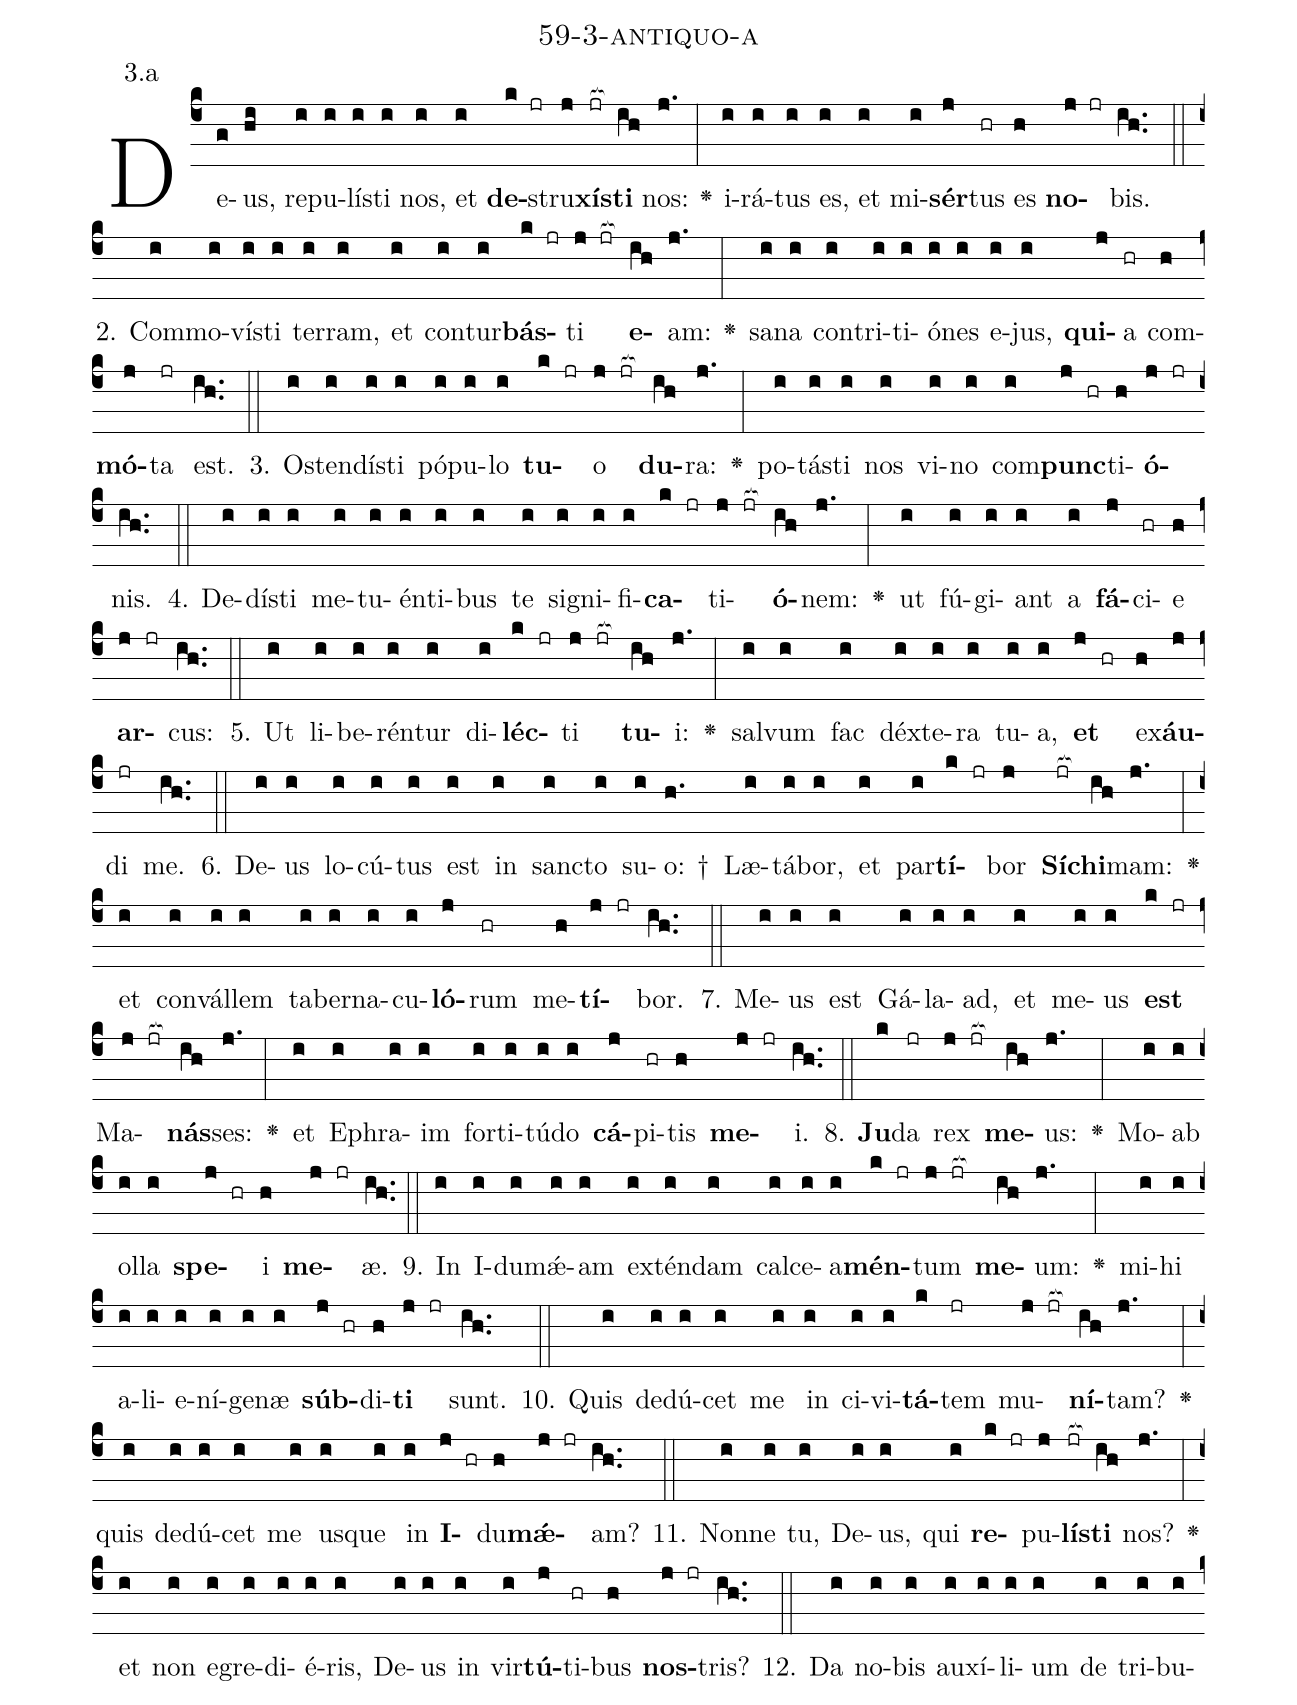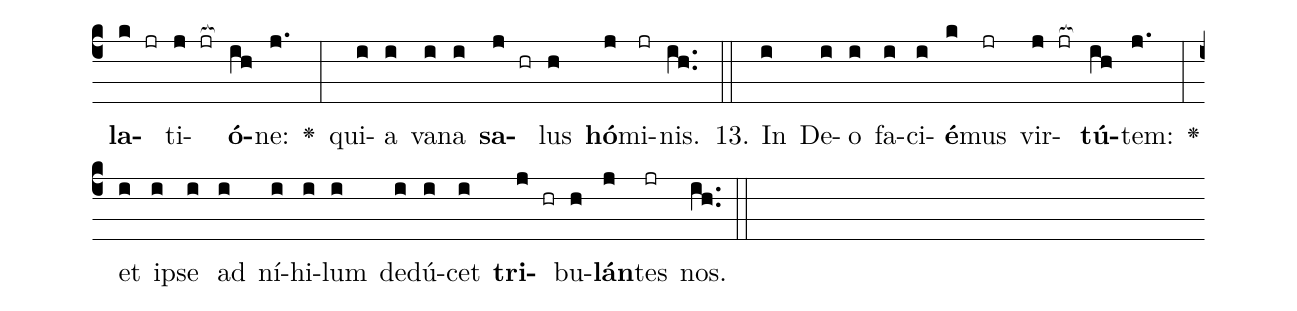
name: 59-3-antiquo-a;
annotation: 3.a;
%%
(c4)De(g)us,(hi) re(i)pu(i)lís(i)ti(i) nos,(i) et(i) <b>de</b>(k jr)stru(j)<b>xís</b>(jr[ocb:1{])<b>ti</b>(ih[ocb:0}]) nos:(j.) <v>\greheightstar</v>(:) i(i)rá(i)tus(i) es,(i) et(i) mi(i)<b>sér</b>(j)tus(hr) es(h) <b>no</b>(j jr)bis.(ih..) (::)
2. Com(i)mo(i)vís(i)ti(i) ter(i)ram,(i) et(i) con(i)tur(i)<b>bás</b>(k jr)ti(j jr[ocb:1{]) <b>e</b>(ih[ocb:0}])am:(j.) <v>\greheightstar</v>(:) sa(i)na(i) con(i)tri(i)ti(i)ó(i)nes(i) e(i)jus,(i) <b>qui</b>(j)a(hr) com(h)<b>mó</b>(j)ta(jr) est.(ih..) (::)
3. Os(i)ten(i)dís(i)ti(i) pó(i)pu(i)lo(i) <b>tu</b>(k jr)o(j jr[ocb:1{]) <b>du</b>(ih[ocb:0}])ra:(j.) <v>\greheightstar</v>(:) po(i)tás(i)ti(i) nos(i) vi(i)no(i) com(i)<b>punc</b>(j hr)ti(h)<b>ó</b>(j jr)nis.(ih..) (::)
4. De(i)dís(i)ti(i) me(i)tu(i)én(i)ti(i)bus(i) te(i) si(i)gni(i)fi(i)<b>ca</b>(k jr)ti(j jr[ocb:1{])<b>ó</b>(ih[ocb:0}])nem:(j.) <v>\greheightstar</v>(:) ut(i) fú(i)gi(i)ant(i) a(i) <b>fá</b>(j)ci(hr)e(h) <b>ar</b>(j jr)cus:(ih..) (::)
5. Ut(i) li(i)be(i)rén(i)tur(i) di(i)<b>léc</b>(k jr)ti(j jr[ocb:1{]) <b>tu</b>(ih[ocb:0}])i:(j.) <v>\greheightstar</v>(:) sal(i)vum(i) fac(i) déx(i)te(i)ra(i) tu(i)a,(i) <b>et</b>(j hr) ex(h)<b>áu</b>(j)di(jr) me.(ih..) (::)
6. De(i)us(i) lo(i)cú(i)tus(i) est(i) in(i) sanc(i)to(i) su(i)o: †(h.) Læ(i)tá(i)bor,(i) et(i) par(i)<b>tí</b>(k jr)bor(j) <b>Sí</b>(jr[ocb:1{])<b>chi</b>(ih[ocb:0}])mam:(j.) <v>\greheightstar</v>(:) et(i) con(i)vál(i)lem(i) ta(i)ber(i)na(i)cu(i)<b>ló</b>(j)rum(hr) me(h)<b>tí</b>(j jr)bor.(ih..) (::)
7. Me(i)us(i) est(i) Gá(i)la(i)ad,(i) et(i) me(i)us(i) <b>est</b>(k jr) Ma(j jr[ocb:1{])<b>nás</b>(ih[ocb:0}])ses:(j.) <v>\greheightstar</v>(:) et(i) E(i)phra(i)im(i) for(i)ti(i)tú(i)do(i) <b>cá</b>(j)pi(hr)tis(h) <b>me</b>(j jr)i.(ih..) (::)
8. <b>Ju</b>(k)da(jr) rex(j jr[ocb:1{]) <b>me</b>(ih[ocb:0}])us:(j.) <v>\greheightstar</v>(:) Mo(i)ab(i) ol(i)la(i) <b>spe</b>(j hr)i(h) <b>me</b>(j jr)æ.(ih..) (::)
9. In(i) I(i)du(i)mǽ(i)am(i) ex(i)tén(i)dam(i) cal(i)ce(i)a(i)<b>mén</b>(k jr)tum(j jr[ocb:1{]) <b>me</b>(ih[ocb:0}])um:(j.) <v>\greheightstar</v>(:) mi(i)hi(i) a(i)li(i)e(i)ní(i)ge(i)næ(i) <b>súb</b>(j hr)di(h)<b>ti</b>(j jr) sunt.(ih..) (::)
10. Quis(i) de(i)dú(i)cet(i) me(i) in(i) ci(i)vi(i)<b>tá</b>(k)tem(jr) mu(j jr[ocb:1{])<b>ní</b>(ih[ocb:0}])tam?(j.) <v>\greheightstar</v>(:) quis(i) de(i)dú(i)cet(i) me(i) us(i)que(i) in(i) <b>I</b>(j hr)du(h)<b>mǽ</b>(j jr)am?(ih..) (::)
11. Non(i)ne(i) tu,(i) De(i)us,(i) qui(i) <b>re</b>(k jr)pu(j)<b>lís</b>(jr[ocb:1{])<b>ti</b>(ih[ocb:0}]) nos?(j.) <v>\greheightstar</v>(:) et(i) non(i) e(i)gre(i)di(i)é(i)ris,(i) De(i)us(i) in(i) vir(i)<b>tú</b>(j)ti(hr)bus(h) <b>nos</b>(j jr)tris?(ih..) (::)
12. Da(i) no(i)bis(i) au(i)xí(i)li(i)um(i) de(i) tri(i)bu(i)<b>la</b>(k jr)ti(j jr[ocb:1{])<b>ó</b>(ih[ocb:0}])ne:(j.) <v>\greheightstar</v>(:) qui(i)a(i) va(i)na(i) <b>sa</b>(j hr)lus(h) <b>hó</b>(j)mi(jr)nis.(ih..) (::)
13. In(i) De(i)o(i) fa(i)ci(i)<b>é</b>(k)mus(jr) vir(j jr[ocb:1{])<b>tú</b>(ih[ocb:0}])tem:(j.) <v>\greheightstar</v>(:) et(i) ip(i)se(i) ad(i) ní(i)hi(i)lum(i) de(i)dú(i)cet(i) <b>tri</b>(j hr)bu(h)<b>lán</b>(j)tes(jr) nos.(ih..) (::)
